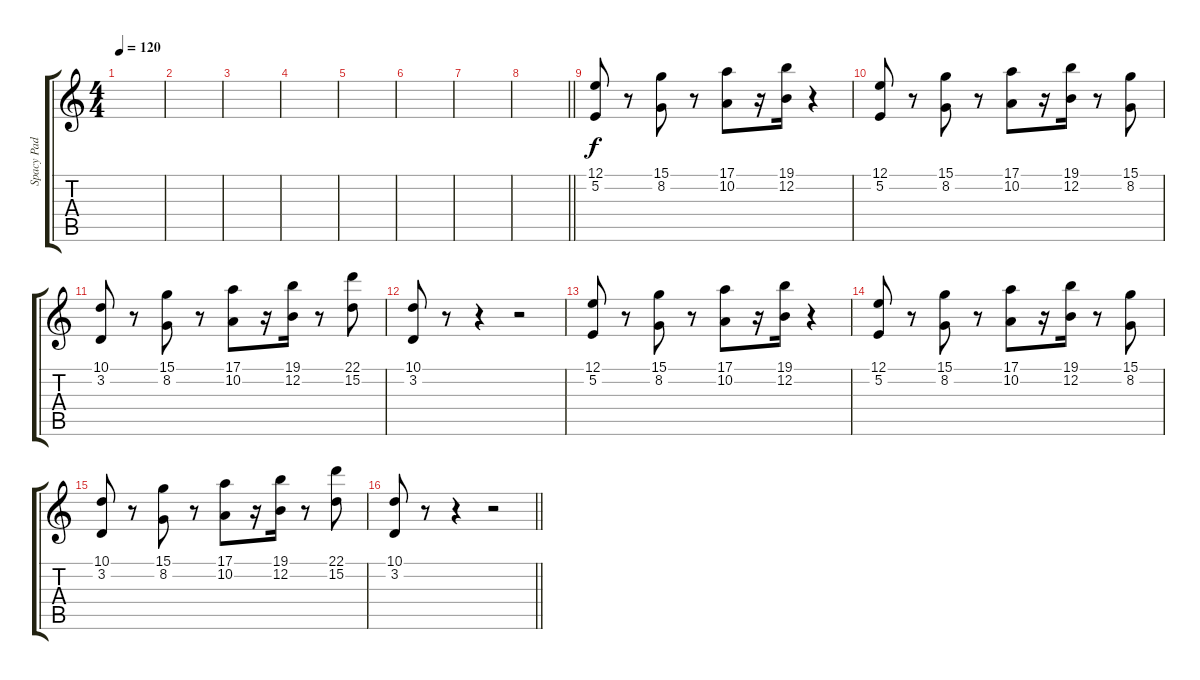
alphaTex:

\track ("Spacy Pad + Synth Harp" "Spacy Pad ") {instrument lead6voice}
\staff {score tabs}
\tuning (E4 B3 G3 D3 A2 E2) {hide}
\ts (4 4)
\tempo 120
\clef g2
\ks c
|
|
|
|
|
|
|
\barLineRight lightlight
|
(12.1 5.2).8 r.8 (15.1 8.2).8 r.8 (17.1 10.2).8 r.16 (19.1 12.2).16 r.4 |
(12.1 5.2).8 r.8 (15.1 8.2).8 r.8 (17.1 10.2).8 r.16 (19.1 12.2).16 r.8 (15.1 8.2).8 |
(10.1 3.2).8 r.8 (15.1 8.2).8 r.8 (17.1 10.2).8 r.16 (19.1 12.2).16 r.8 (22.1 15.2).8 |
(10.1 3.2).8 r.8 r.4 r.2 |
(12.1 5.2).8 r.8 (15.1 8.2).8 r.8 (17.1 10.2).8 r.16 (19.1 12.2).16 r.4 |
(12.1 5.2).8 r.8 (15.1 8.2).8 r.8 (17.1 10.2).8 r.16 (19.1 12.2).16 r.8 (15.1 8.2).8 |
(10.1 3.2).8 r.8 (15.1 8.2).8 r.8 (17.1 10.2).8 r.16 (19.1 12.2).16 r.8 (22.1 15.2).8 |
\barLineRight lightlight
(10.1 3.2).8 r.8 r.4 r.2
